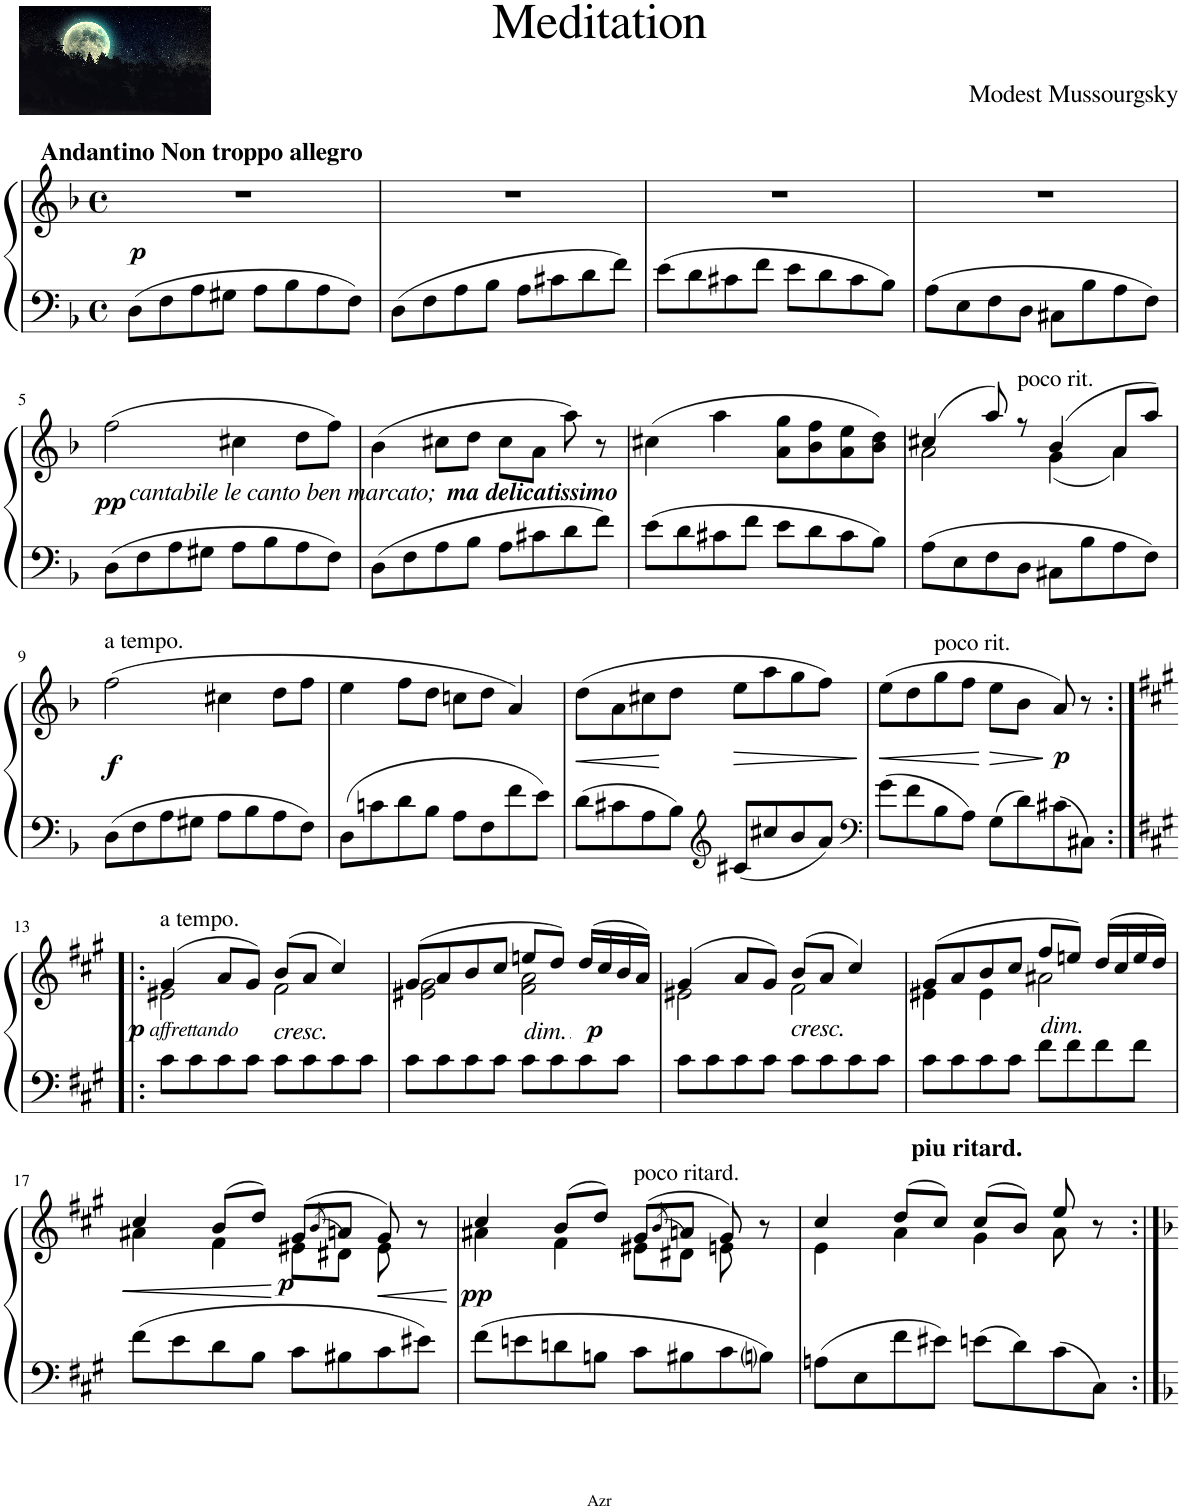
**kern	**kern	**dynam
*part1	*part1	*part1
*staff2	*staff1	*staff1/2
*I"Piano	*	*
*I'Pno.	*	*
*clefF4	*clefG2	*
*k[b-]	*k[b-]	*
*M4/4	*M4/4	*
*met(c)	*met(c)	*
=1	=1	=1
!	!LO:TX:a:B:t=Andantino Non troppo allegro	!
!	!	!LO:DY:a=2
8D\L	1r	p
8F\	.	.
8A\	.	.
8G#X\J	.	.
8A\L	.	.
8B-\	.	.
8A\	.	.
8F\J	.	.
=2	=2	=2
8D\L	1r	.
8F\	.	.
8A\	.	.
8B-\J	.	.
8A\L	.	.
8c#X\	.	.
8d\	.	.
8f\J	.	.
=3	=3	=3
8e\L	1r	.
8d\	.	.
8c#X\	.	.
8f\J	.	.
8e\L	.	.
8d\	.	.
8c#\	.	.
8B-\J	.	.
=4	=4	=4
8A\L	1r	.
8E\	.	.
8F\	.	.
8D\J	.	.
8C#X\L	.	.
8B-\	.	.
8A\	.	.
8F\J	.	.
!!LO:LB:g=z
=5	=5	=5
!	!LO:TX:b:i:t=cantabile le canto ben marcato;	!
!	!LO:TX:b:B:t=ma delicatissimo	!
!	!	!LO:DY:b
8D\L	(2ff\	pp
8F\	.	.
8A\	.	.
8G#X\J	.	.
8A\L	4cc#X\	.
8B-\	.	.
8A\	8dd\L	.
8F\J	8ff\J)	.
=6	=6	=6
8D\L	(4b-\	.
8F\	.	.
8A\	8cc#X\L	.
8B-\J	8dd\J	.
8A\L	8cc#\L	.
8c#X\	8a\J	.
8d\	8aa\)	.
8f\J	8r	.
=7	=7	=7
8e\L	(4cc#X\	.
8d\	.	.
8c#X\	4aa\	.
8f\J	.	.
8e\L	8a\ 8gg\L	.
8d\	8b-\ 8ff\	.
8c#\	8a\ 8ee\	.
8B-\J	8b-\ 8dd\J)	.
=8	=8	=8
*	*^	*
8A\L	(>4cc#X/	2a\	.
8E\	.	.	.
8F\	8aa/)	.	.
!	!LO:TX:a:t=poco rit.	!	!
8D\J	8r	.	.
8C#X\L	(>4b-/	(4g\	.
8B-\	.	.	.
8A\	8a/L	4a\)	.
8F\J	8aa/J)	.	.
*	*v	*v	*
!!LO:LB:g=z
=9	=9	=9
!	!LO:TX:a:t=a tempo.	!
!	!	!LO:DY:b
8D\L	(2ff\	f
8F\	.	.
8A\	.	.
8G#X\J	.	.
8A\L	4cc#X\	.
8B-\	.	.
8A\	8dd\L	.
8F\J	8ff\J	.
=10	=10	=10
8D\L	4ee\	.
8cn\	.	.
8d\	8ff\L	.
8B-\J	8dd\J	.
8A\L	8ccn\L	.
8F\	8dd\J	.
8f\	4a/)	.
8e\J	.	.
=11	=11	=11
!	!	!LO:HP:b
8d\L	(8dd\L	<
8c#X\	8a\	.
8A\	8cc#X\	.
8B-\J	8dd\J	[
*clefG2	*	*
!	!	!LO:HP:b
8c#X/L	8ee\L	>
8cc#X/	8aa\	.
8b-/	8gg\	.
8a/J	8ff\J)	.
.	.	]
=12	=12	=12
*clefF4	*	*
!	!	!LO:HP:b
8g\L	(8ee\L	<
8f\	8dd\	.
!	!LO:TX:a:t=poco rit.	!
8B-\	8gg\	.
8A\J	8ff\J	.
!	!	!LO:HP:n=1:b
8G\L	8ee\L	[ >
8d\	8b-\J	.
!	!	!LO:DY:n=1:b
8c#X\	8a/)	] p
8C#X\J	8r	.
!!LO:LB:g=z
=13:|!|:	=13:|!|:	=13:|!|:
*k[f#c#g#]	*k[f#c#g#]	*
*	*^	*
!	!LO:TX:a:t=a tempo.	!	!
!	!	!	!LO:DY:b
!	!	!	!LO:DY:n=1:b
8c#\L	(4g#/	2e#X\	p other-dynamics
8c#\	.	.	.
8c#\	8a/L	.	.
!	!LO:TX:b:i:t=cresc.	!	!
8c#\J	8g#/J)	.	.
8c#\L	(8b/L	2f#\	.
8c#\	8a/J	.	.
8c#\	4cc#/)	.	.
8c#\J	.	.	.
=14	=14	=14	=14
8c#\L	(>8g#/L	2e#X\ 2g#\	.
8c#\	8a/	.	.
8c#\	8b/	.	.
8c#\J	8cc#/J	.	.
!	!LO:TX:b:i:t=dim.	!	!
8c#\L	8een/L	2f#\ 2a\	.
8c#\	8dd/J)	.	.
!	!	!	!LO:DY:a=2
8c#\	(>16dd/LL	.	p
.	16cc#/	.	.
8c#\J	16b/	.	.
.	16a/JJ)	.	.
=15	=15	=15	=15
8c#\L	(4g#/	2e#X\	.
8c#\	.	.	.
8c#\	8a/L	.	.
8c#\J	8g#/J)	.	.
!	!LO:TX:b:i:t=cresc.	!	!
8c#\L	(8b/L	2f#\	.
8c#\	8a/J	.	.
8c#\	4cc#/)	.	.
8c#\J	.	.	.
=16	=16	=16	=16
8c#\L	(>8g#/L	4e#X\	.
8c#\	8a/	.	.
8c#\	8b/	4e#\	.
8c#\J	8cc#/J	.	.
!	!LO:TX:b:i:t=dim.	!	!
8f#\L	8ff#/L	2a#X\	.
8f#\	8een/J)	.	.
8f#\	(>16dd/LL	.	.
.	16cc#/	.	.
8f#\J	16ee/	.	.
.	16dd/JJ)	.	.
!!LO:LB:g=z	!!
=17	=17	=17	=17
!	!	!	!LO:HP:b
8f#\L	4cc#/	4a#X\	<
8e\	.	.	.
8d\	(8b/L	4f#\	.
8B\J	8dd/J)	.	.
!	!	!	!LO:DY:n=1:b
8c#\L	(8g#/L	8e#X\L	[ p
.	(>8qb/	.	.
8B#X\	8an/J)	8d#X\J	.
!	!	!	!LO:HP:b
8c#\	8g#/)	8e#\	<
8e#X\J	8r	8ryy	.
*	*v	*v	*
.	.	[
=18	=18	=18
*	*^	*
!	!	!	!LO:DY:b
8f#\L	4cc#/	4a#X\	pp
8en\	.	.	.
8dn\	(8b/L	4f#\	.
8Bn\J	8dd/J)	.	.
!	!LO:TX:a:t=poco ritard.	!	!
8c#\L	(8g#/L	8e#X\L	.
.	(>8qb/	.	.
8B#X\	8an/J)	8d#X\J	.
8c#\	8g#/)	8en\	.
8Bni\J	8r	8ryy	.
=19	=19	=19	=19
8An\L	4cc#/	4e\	.
8E\	.	.	.
8f#\	(8dd/L	4a\	.
8e#X\J	8cc#/J)	.	.
!	!LO:TX:a:B:t=piu ritard.	!	!
8en\L	(8cc#/L	4g#\	.
8d\	8b/J)	.	.
8c#\	8ee/	8a\	.
8C#\J	8r	8ryy	.
*	*v	*v	*
=:|!	=:|!	=:|!
*-	*-	*-
